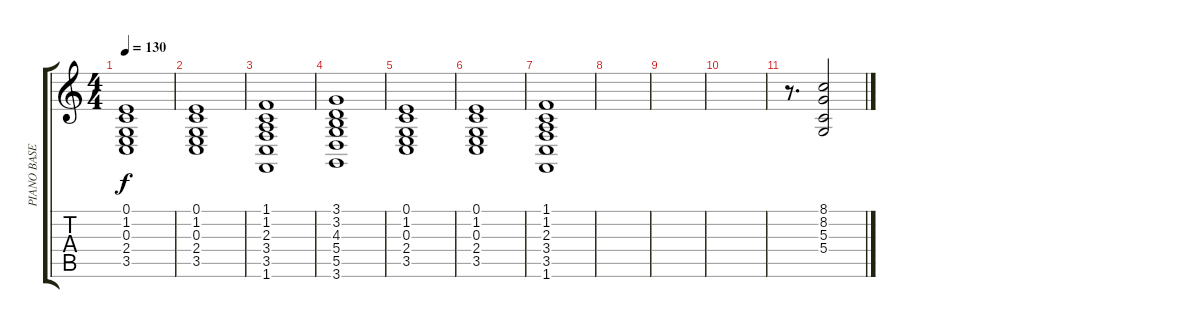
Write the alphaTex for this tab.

\track ("PIANO BASE" "PIANO BASE") {mute instrument brightacousticpiano}
\staff {score tabs}
\tuning (E4 B3 G3 D3 A2 E2) {hide}
\ts (4 4)
\tempo 130
\clef g2
\ks c
(0.1 1.2 0.3 2.4 3.5).1{dy f} |
(0.1 1.2 0.3 2.4 3.5).1 |
(1.1 1.2 2.3 3.4 3.5 1.6).1 |
(3.1 3.2 4.3 5.4 5.5 3.6).1 |
(0.1 1.2 0.3 2.4 3.5).1 |
(0.1 1.2 0.3 2.4 3.5).1 |
(1.1 1.2 2.3 3.4 3.5 1.6).1 |
|
|
|
r.8{d} (8.1 8.2 5.3 5.4).2
